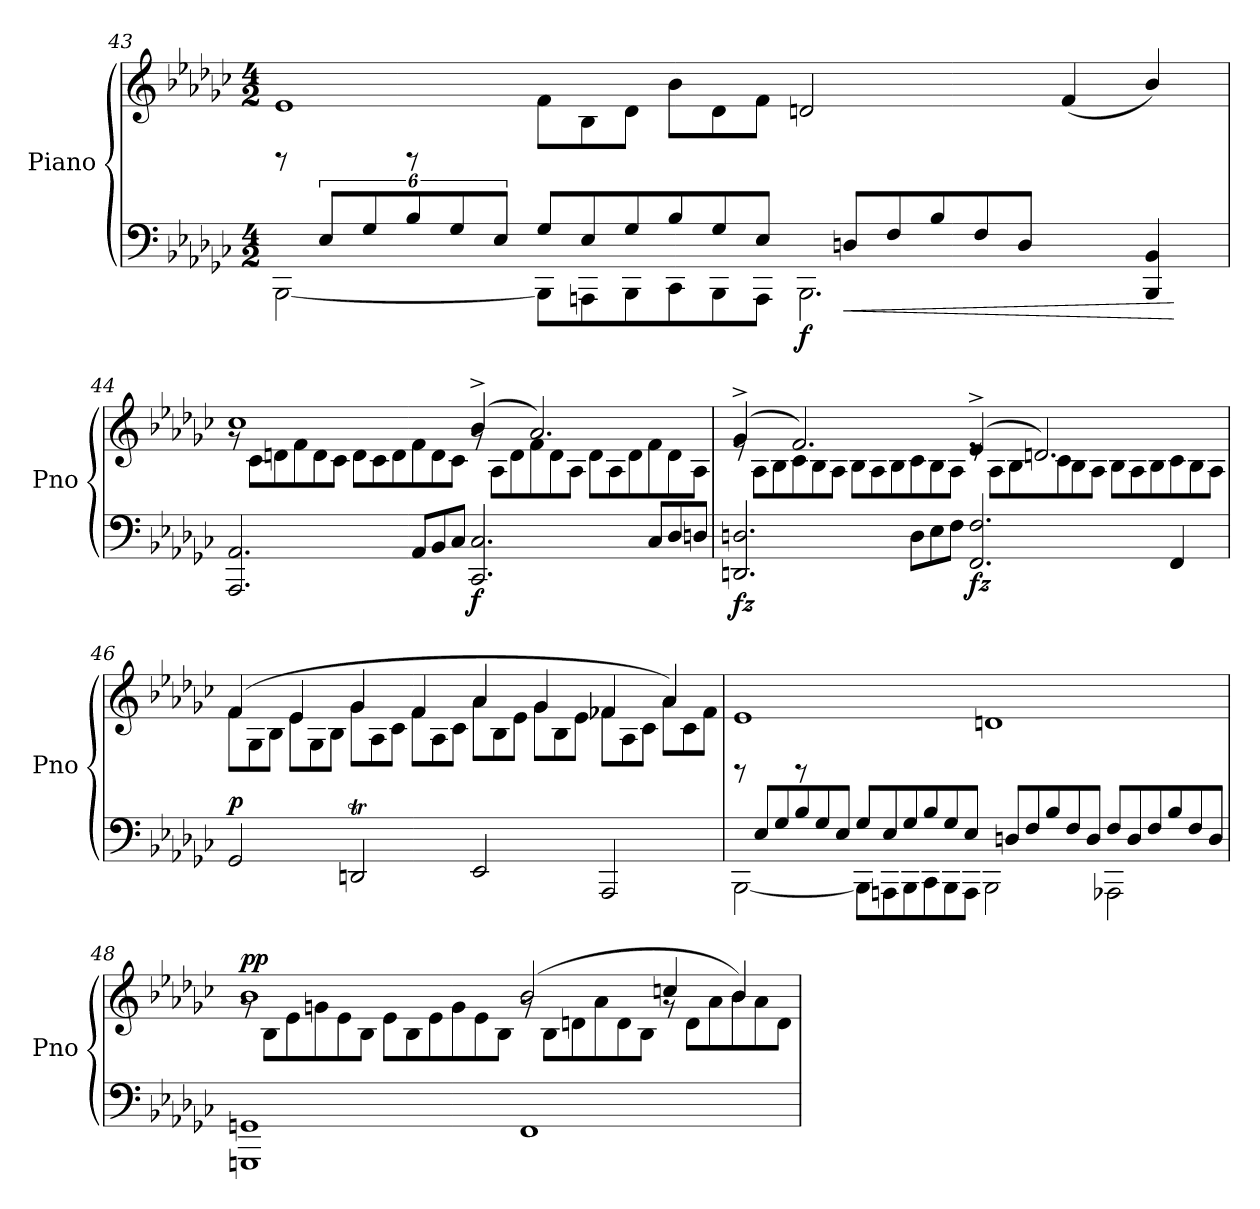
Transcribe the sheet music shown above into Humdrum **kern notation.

**kern	**kern	**dynam
*part1	*part1	*part1
*staff2	*staff1	*staff1/2
*I"Piano	*	*
*I'Pno	*	*
!!LO:LB:g=z
*clefF4	*clefG2	*
*k[b-e-a-d-g-c-]	*k[b-e-a-d-g-c-]	*
*M4/2	*M4/2	*
=43	=43	=43
*^	*^	*
*	*	*	*Xtuplet	*
12ryy	[2BBB-\	1e-	12rBB	.
12E-/L	.	.	12%11ryy	.
12G-/	.	.	.	.
12B-/	.	.	.	.
12G-/	.	.	.	.
12E-/J	.	.	.	.
*Xtuplet	*	*	*	*
12G-/L	12BBB-\L]	.	.	.
12E-/	12AAAn\	.	.	.
12G-/	12BBB-\	.	.	.
12B-/	12CC-\	.	.	.
12G-/	12BBB-\	.	.	.
12E-/J	12AAA\J	.	.	.
!	!	!	!	!LO:DY:b=2
12ryy	2.BBB-\	2dn/	12rBB	f
!	!	!	!	!LO:HP:b=2
12Dn/L	.	.	12%5ryy	<
12F/	.	.	.	.
12B-/	.	.	.	.
12F/	.	.	.	.
12D/J	.	.	.	.
2ryy	.	(4f/	12f\L	.
.	.	.	12B-\	.
.	.	.	12d\J	.
.	4BBB-/ 4BB-/	4b-/)	12b-\L	.
.	.	.	12d\	[
.	.	.	12f\J	.
*v	*v	*	*	*
=44	=44	=44	=44
!	!	!	!LO:DY:b=2
!	!	!	!LO:DY:n=1:b
2.AAA-/ 2.AA-/	1cc-	12rg	fz f
.	.	12c-\L	.
.	.	12dn\	.
.	.	12f\	.
.	.	12d\	.
.	.	12c-\J	.
.	.	12d\L	.
.	.	12c-\	.
.	.	12d\	.
12AA-/L	.	12f\	.
12BB-/	.	12d\	.
12C-/J	.	12c-\J	.
!	!	!	!LO:DY:n=2:b=2
2.CC-/ 2.C-/	(4b-^/	12rg	f
.	.	12A-\L	.
.	.	12d\	.
.	2.a-/)	12f\	.
.	.	12d\	.
.	.	12A-\J	.
.	.	12d\L	.
.	.	12A-\	.
.	.	12d\	.
12C-/L	.	12f\	.
12D-/	.	12d\	.
12Dn/J	.	12A-\J	.
!!LO:LB:g=z	!!
=45	=45	=45	=45
!	!	!	!LO:DY:b=2
2.DDn/ 2.Dn/	(>4g-^/	12re	fz
.	.	12A-\L	.
.	.	12B-\	.
.	2.f/)	12c-\	.
.	.	12B-\	.
.	.	12A-\J	.
.	.	12B-\L	.
.	.	12A-\	.
.	.	12B-\	.
12D\L	.	12c-\	.
12E-\	.	12B-\	.
12F\J	.	12A-\J	.
!	!	!	!LO:DY:b=2
2.FF/ 2.F/	(>4e-^/	12re	fz
.	.	12A-\L	.
.	.	12B-\	.
.	2.dn/)	12c-\	.
.	.	12B-\	.
.	.	12A-\J	.
.	.	12B-\L	.
.	.	12A-\	.
.	.	12B-\	.
4FF/	.	12c-\	.
.	.	12B-\	.
.	.	12A-\J	.
=46	=46	=46	=46
!	!	!	!LO:DY:a=2
2GG-/	(>4f/	12f\L	p
.	.	12G-\	.
.	.	12B-\J	.
.	4e-/	12e-\L	.
.	.	12G-\	.
.	.	12B-\J	.
2DDnt/	4g-/	12g-\L	.
.	.	12A-\	.
.	.	12c-\J	.
.	4f/	12f\L	.
.	.	12A-\	.
.	.	12c-\J	.
2EE-/	4a-/	12a-\L	.
.	.	12B-\	.
.	.	12e-\J	.
.	4g-/	12g-\L	.
.	.	12B-\	.
.	.	12e-\J	.
2AAA-/	4f-X/	12f-\L	.
.	.	12A-\	.
.	.	12c-\J	.
.	4a-/)	12a-\L	.
.	.	12c-\	.
.	.	12f-\J	.
!!LO:LB:g=z	!!
=47	=47	=47	=47
*^	*	*	*
12ryy	[2BBB-\	1e-	12rBB	.
12E-/L	.	.	12%11ryy	.
12G-/	.	.	.	.
12B-/	.	.	.	.
12G-/	.	.	.	.
12E-/J	.	.	.	.
12G-/L	12BBB-\L]	.	.	.
12E-/	12AAAn\	.	.	.
12G-/	12BBB-\	.	.	.
12B-/	12CC-\	.	.	.
12G-/	12BBB-\	.	.	.
12E-/J	12AAA\J	.	.	.
12ryy	2BBB-\	1dn	12rBB	.
12Dn/L	.	.	12%11ryy	.
12F/	.	.	.	.
12B-/	.	.	.	.
12F/	.	.	.	.
12D/J	.	.	.	.
12F/L	2AAA-X\	.	.	.
12D/	.	.	.	.
12F/	.	.	.	.
12B-/	.	.	.	.
12F/	.	.	.	.
12D/J	.	.	.	.
*v	*v	*	*	*
=48	=48	=48	=48
!	!	!	!LO:DY:a
1GGGn 1GGn	1b-	12rg	pp
.	.	12B-\L	.
.	.	12e-\	.
.	.	12gn\	.
.	.	12e-\	.
.	.	12B-\J	.
.	.	12e-\L	.
.	.	12B-\	.
.	.	12e-\	.
.	.	12g\	.
.	.	12e-\	.
.	.	12B-\J	.
1FF	(2b-/	12rg	.
.	.	12B-\L	.
.	.	12dn\	.
.	.	12a-\	.
.	.	12d\	.
.	.	12B-\J	.
.	4ccn/	12rg	.
.	.	12d\L	.
.	.	12a-\	.
.	4b-/)	12b-\	.
.	.	12a-\	.
.	.	12d\J	.
*	*v	*v	*
=	=	=
*-	*-	*-
